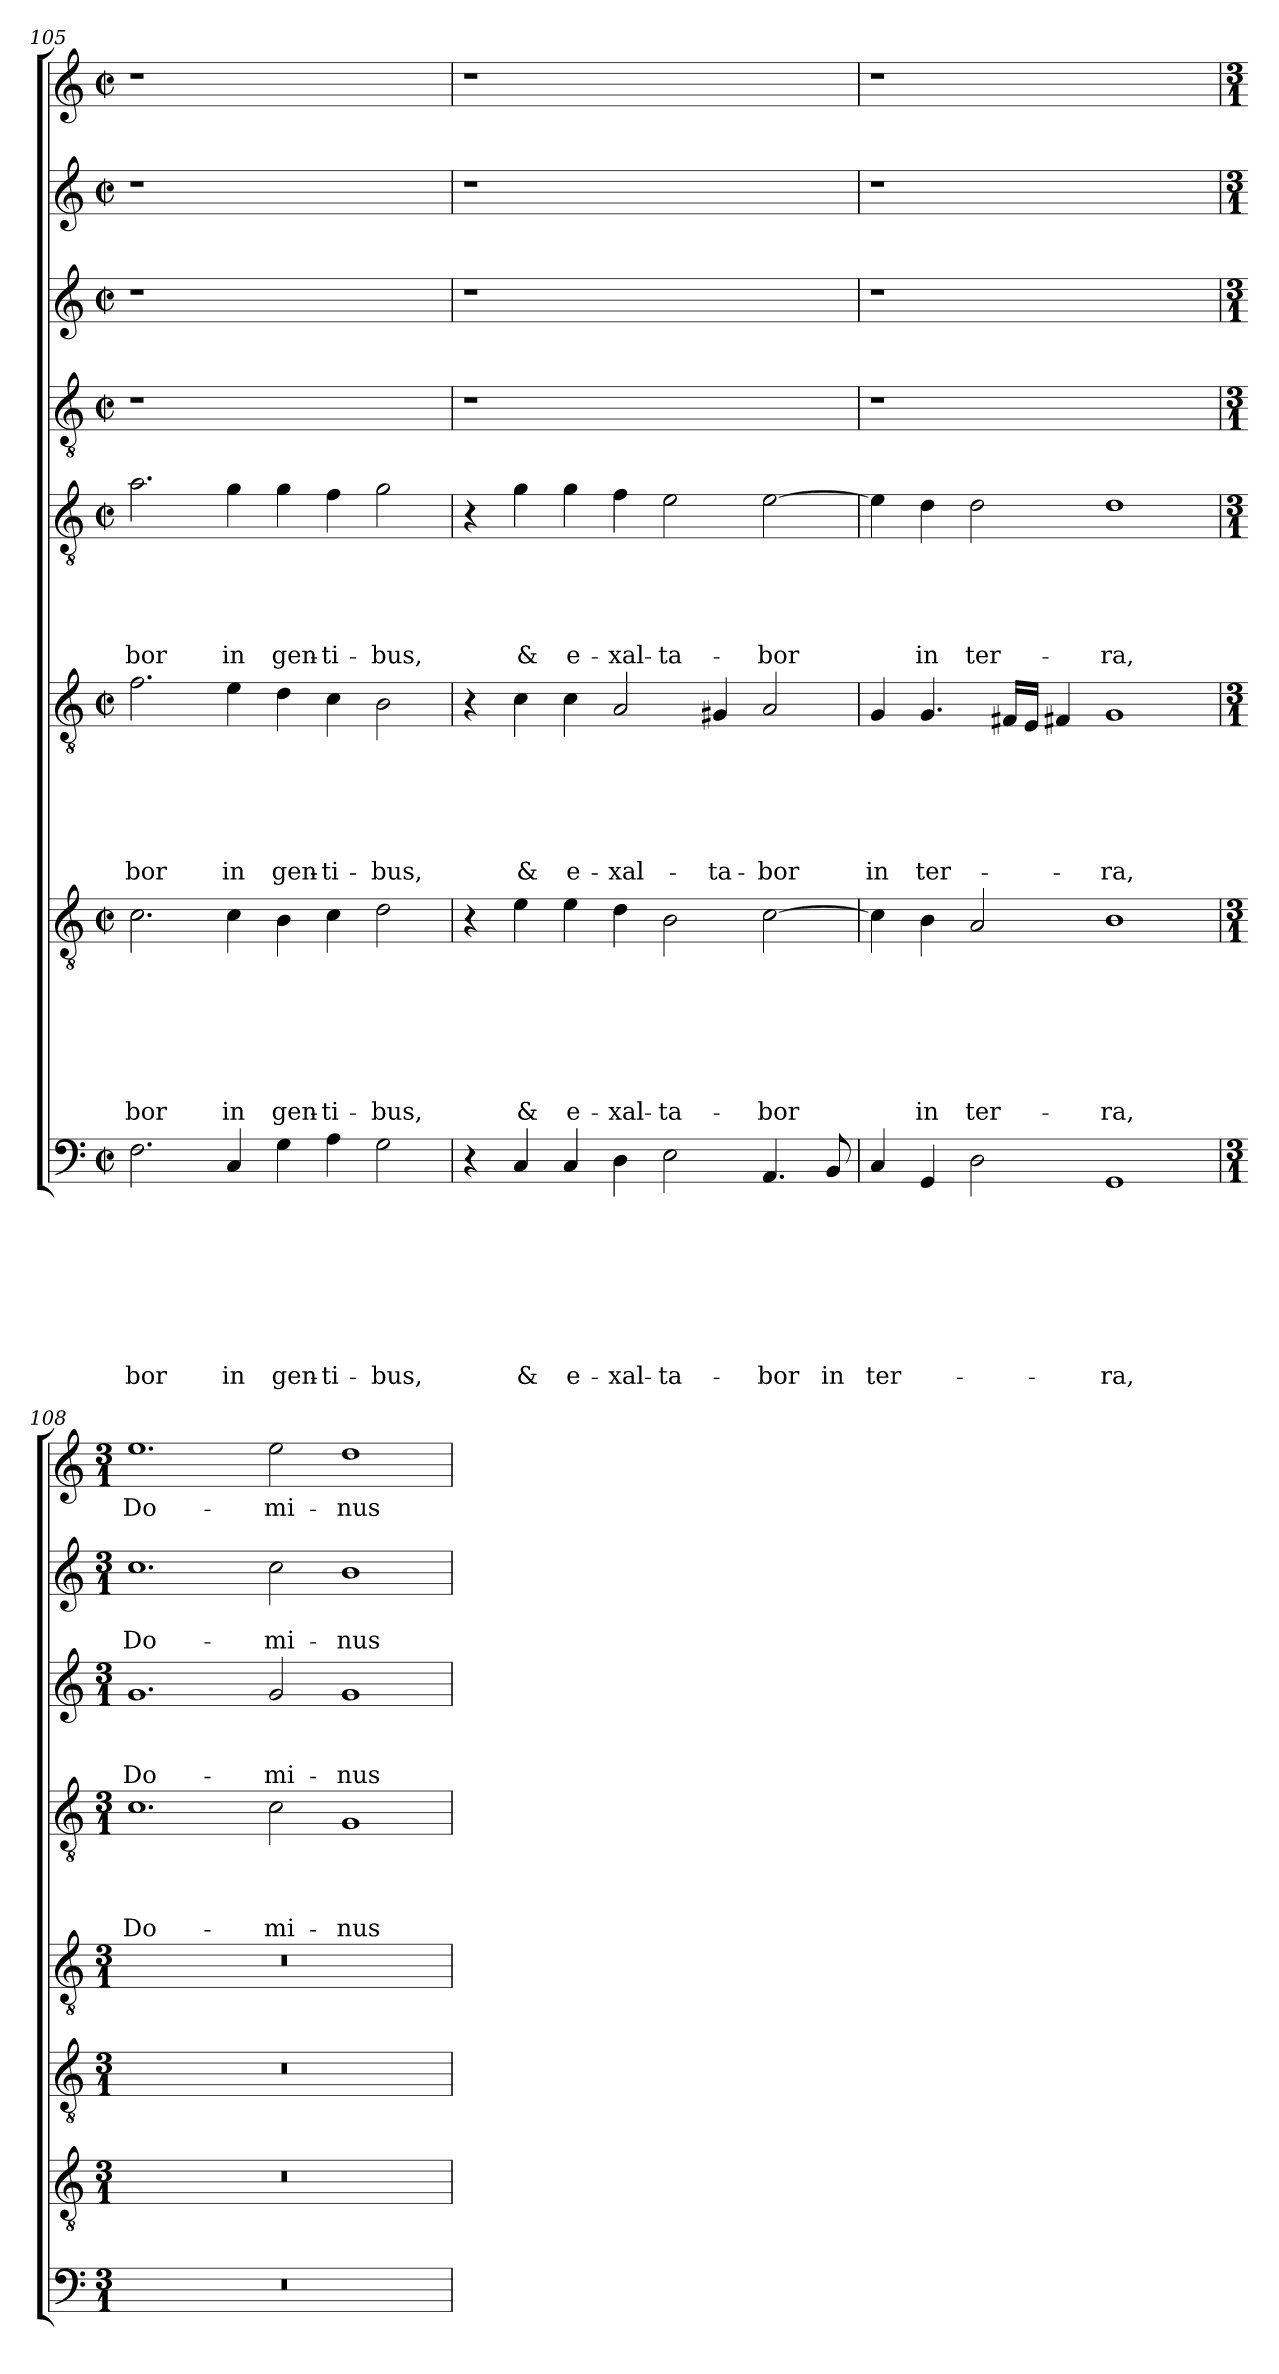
**kern	**text	**text	**text	**text	**text	**text	**text	**text	**kern	**text	**text	**text	**text	**text	**text	**text	**kern	**text	**text	**text	**text	**text	**text	**kern	**text	**text	**text	**text	**text	**kern	**text	**text	**text	**text	**kern	**text	**text	**text	**kern	**text	**text	**kern	**text
*part8	*part8	*part8	*part8	*part8	*part8	*part8	*part8	*part8	*part7	*part7	*part7	*part7	*part7	*part7	*part7	*part7	*part6	*part6	*part6	*part6	*part6	*part6	*part6	*part5	*part5	*part5	*part5	*part5	*part5	*part4	*part4	*part4	*part4	*part4	*part3	*part3	*part3	*part3	*part2	*part2	*part2	*part1	*part1
*staff8	*staff8	*staff8	*staff8	*staff8	*staff8	*staff8	*staff8	*staff8	*staff7	*staff7	*staff7	*staff7	*staff7	*staff7	*staff7	*staff7	*staff6	*staff6	*staff6	*staff6	*staff6	*staff6	*staff6	*staff5	*staff5	*staff5	*staff5	*staff5	*staff5	*staff4	*staff4	*staff4	*staff4	*staff4	*staff3	*staff3	*staff3	*staff3	*staff2	*staff2	*staff2	*staff1	*staff1
*clefF4	*	*	*	*	*	*	*	*	*clefGv2	*	*	*	*	*	*	*	*clefGv2	*	*	*	*	*	*	*clefGv2	*	*	*	*	*	*clefGv2	*	*	*	*	*clefG2	*	*	*	*clefG2	*	*	*clefG2	*
*k[]	*	*	*	*	*	*	*	*	*k[]	*	*	*	*	*	*	*	*k[]	*	*	*	*	*	*	*k[]	*	*	*	*	*	*k[]	*	*	*	*	*k[]	*	*	*	*k[]	*	*	*k[]	*
*C:	*	*	*	*	*	*	*	*	*C:	*	*	*	*	*	*	*	*C:	*	*	*	*	*	*	*C:	*	*	*	*	*	*C:	*	*	*	*	*C:	*	*	*	*C:	*	*	*C:	*
*M2/2	*	*	*	*	*	*	*	*	*M2/2	*	*	*	*	*	*	*	*M2/2	*	*	*	*	*	*	*M2/2	*	*	*	*	*	*M2/2	*	*	*	*	*M2/2	*	*	*	*M2/2	*	*	*M2/2	*
*met(c|)	*	*	*	*	*	*	*	*	*met(c|)	*	*	*	*	*	*	*	*met(c|)	*	*	*	*	*	*	*met(c|)	*	*	*	*	*	*met(c|)	*	*	*	*	*met(c|)	*	*	*	*met(c|)	*	*	*met(c|)	*
=105	=105	=105	=105	=105	=105	=105	=105	=105	=105	=105	=105	=105	=105	=105	=105	=105	=105	=105	=105	=105	=105	=105	=105	=105	=105	=105	=105	=105	=105	=105	=105	=105	=105	=105	=105	=105	=105	=105	=105	=105	=105	=105	=105
!	!	!	!	!	!	!	!	!LO:LY:b	!	!	!	!	!	!	!	!LO:LY:b	!	!	!	!	!	!	!LO:LY:b	!	!	!	!	!	!LO:LY:b	!	!	!	!	!	!	!	!	!	!	!	!	!	!
2.F\	.	.	.	.	.	.	.	-bor	2.c\	.	.	.	.	.	.	-bor	2.f\	.	.	.	.	.	-bor	2.a\	.	.	.	.	-bor	1r	.	.	.	.	1r	.	.	.	1r	.	.	1r	.
!	!	!	!	!	!	!	!	!LO:LY:b	!	!	!	!	!	!	!	!LO:LY:b	!	!	!	!	!	!	!LO:LY:b	!	!	!	!	!	!LO:LY:b	!	!	!	!	!	!	!	!	!	!	!	!	!	!
4C/	.	.	.	.	.	.	.	in	4c\	.	.	.	.	.	.	in	4e\	.	.	.	.	.	in	4g\	.	.	.	.	in	.	.	.	.	.	.	.	.	.	.	.	.	.	.
!	!	!	!	!	!	!	!	!LO:LY:b	!	!	!	!	!	!	!	!LO:LY:b	!	!	!	!	!	!	!LO:LY:b	!	!	!	!	!	!LO:LY:b	!	!	!	!	!	!	!	!	!	!	!	!	!	!
4G\	.	.	.	.	.	.	.	gen-	4B\	.	.	.	.	.	.	gen-	4d\	.	.	.	.	.	gen-	4g\	.	.	.	.	gen-	1ryy	.	.	.	.	1ryy	.	.	.	1ryy	.	.	1ryy	.
!	!	!	!	!	!	!	!	!LO:LY:b	!	!	!	!	!	!	!	!LO:LY:b	!	!	!	!	!	!	!LO:LY:b	!	!	!	!	!	!LO:LY:b	!	!	!	!	!	!	!	!	!	!	!	!	!	!
4A\	.	.	.	.	.	.	.	-ti-	4c\	.	.	.	.	.	.	-ti-	4c\	.	.	.	.	.	-ti-	4f\	.	.	.	.	-ti-	.	.	.	.	.	.	.	.	.	.	.	.	.	.
!	!	!	!	!	!	!	!	!LO:LY:b	!	!	!	!	!	!	!	!LO:LY:b	!	!	!	!	!	!	!LO:LY:b	!	!	!	!	!	!LO:LY:b	!	!	!	!	!	!	!	!	!	!	!	!	!	!
2G\	.	.	.	.	.	.	.	-bus,	2d\	.	.	.	.	.	.	-bus,	2B\	.	.	.	.	.	-bus,	2g\	.	.	.	.	-bus,	.	.	.	.	.	.	.	.	.	.	.	.	.	.
!!LO:PB:g=z
=106	=106	=106	=106	=106	=106	=106	=106	=106	=106	=106	=106	=106	=106	=106	=106	=106	=106	=106	=106	=106	=106	=106	=106	=106	=106	=106	=106	=106	=106	=106	=106	=106	=106	=106	=106	=106	=106	=106	=106	=106	=106	=106	=106
4r	.	.	.	.	.	.	.	.	4r	.	.	.	.	.	.	.	4r	.	.	.	.	.	.	4r	.	.	.	.	.	1r	.	.	.	.	1r	.	.	.	1r	.	.	1r	.
!	!	!	!	!	!	!	!	!LO:LY:b	!	!	!	!	!	!	!	!LO:LY:b	!	!	!	!	!	!	!LO:LY:b	!	!	!	!	!	!LO:LY:b	!	!	!	!	!	!	!	!	!	!	!	!	!	!
4C/	.	.	.	.	.	.	.	&	4e\	.	.	.	.	.	.	&	4c\	.	.	.	.	.	&	4g\	.	.	.	.	&	.	.	.	.	.	.	.	.	.	.	.	.	.	.
!	!	!	!	!	!	!	!	!LO:LY:b	!	!	!	!	!	!	!	!LO:LY:b	!	!	!	!	!	!	!LO:LY:b	!	!	!	!	!	!LO:LY:b	!	!	!	!	!	!	!	!	!	!	!	!	!	!
4C/	.	.	.	.	.	.	.	e-	4e\	.	.	.	.	.	.	e-	4c\	.	.	.	.	.	e-	4g\	.	.	.	.	e-	.	.	.	.	.	.	.	.	.	.	.	.	.	.
!	!	!	!	!	!	!	!	!LO:LY:b	!	!	!	!	!	!	!	!LO:LY:b	!	!	!	!	!	!	!LO:LY:b	!	!	!	!	!	!LO:LY:b	!	!	!	!	!	!	!	!	!	!	!	!	!	!
4D\	.	.	.	.	.	.	.	-xal-	4d\	.	.	.	.	.	.	-xal-	2A/	.	.	.	.	.	-xal-	4f\	.	.	.	.	-xal-	.	.	.	.	.	.	.	.	.	.	.	.	.	.
!	!	!	!	!	!	!	!	!LO:LY:b	!	!	!	!	!	!	!	!LO:LY:b	!	!	!	!	!	!	!	!	!	!	!	!	!LO:LY:b	!	!	!	!	!	!	!	!	!	!	!	!	!	!
2E\	.	.	.	.	.	.	.	-ta-	2B\	.	.	.	.	.	.	-ta-	.	.	.	.	.	.	.	2e\	.	.	.	.	-ta-	1ryy	.	.	.	.	1ryy	.	.	.	1ryy	.	.	1ryy	.
!	!	!	!	!	!	!	!	!	!	!	!	!	!	!	!	!	!	!	!	!	!	!	!LO:LY:b	!	!	!	!	!	!	!	!	!	!	!	!	!	!	!	!	!	!	!	!
.	.	.	.	.	.	.	.	.	.	.	.	.	.	.	.	.	4G#X/	.	.	.	.	.	-ta-	.	.	.	.	.	.	.	.	.	.	.	.	.	.	.	.	.	.	.	.
!	!	!	!	!	!	!	!	!LO:LY:b	!	!	!	!	!	!	!	!LO:LY:b	!	!	!	!	!	!	!LO:LY:b	!	!	!	!	!	!LO:LY:b	!	!	!	!	!	!	!	!	!	!	!	!	!	!
4.AA/	.	.	.	.	.	.	.	-bor	[2c\	.	.	.	.	.	.	-bor	2A/	.	.	.	.	.	-bor	[2e\	.	.	.	.	-bor	.	.	.	.	.	.	.	.	.	.	.	.	.	.
!	!	!	!	!	!	!	!	!LO:LY:b	!	!	!	!	!	!	!	!	!	!	!	!	!	!	!	!	!	!	!	!	!	!	!	!	!	!	!	!	!	!	!	!	!	!	!
8BB/	.	.	.	.	.	.	.	in	.	.	.	.	.	.	.	.	.	.	.	.	.	.	.	.	.	.	.	.	.	.	.	.	.	.	.	.	.	.	.	.	.	.	.
=107	=107	=107	=107	=107	=107	=107	=107	=107	=107	=107	=107	=107	=107	=107	=107	=107	=107	=107	=107	=107	=107	=107	=107	=107	=107	=107	=107	=107	=107	=107	=107	=107	=107	=107	=107	=107	=107	=107	=107	=107	=107	=107	=107
!	!	!	!	!	!	!	!	!LO:LY:b	!	!	!	!	!	!	!	!	!	!	!	!	!	!	!LO:LY:b	!	!	!	!	!	!	!	!	!	!	!	!	!	!	!	!	!	!	!	!
4C/	.	.	.	.	.	.	.	ter-	4c\]	.	.	.	.	.	.	.	4G/	.	.	.	.	.	in	4e\]	.	.	.	.	.	1r	.	.	.	.	1r	.	.	.	1r	.	.	1r	.
!	!	!	!	!	!	!	!	!	!	!	!	!	!	!	!	!LO:LY:b	!	!	!	!	!	!	!LO:LY:b	!	!	!	!	!	!LO:LY:b	!	!	!	!	!	!	!	!	!	!	!	!	!	!
4GG/	.	.	.	.	.	.	.	.	4B\	.	.	.	.	.	.	in	4.G/	.	.	.	.	.	ter-	4d\	.	.	.	.	in	.	.	.	.	.	.	.	.	.	.	.	.	.	.
!	!	!	!	!	!	!	!	!	!	!	!	!	!	!	!	!LO:LY:b	!	!	!	!	!	!	!	!	!	!	!	!	!LO:LY:b	!	!	!	!	!	!	!	!	!	!	!	!	!	!
2D\	.	.	.	.	.	.	.	.	2A/	.	.	.	.	.	.	ter-	.	.	.	.	.	.	.	2d\	.	.	.	.	ter-	.	.	.	.	.	.	.	.	.	.	.	.	.	.
.	.	.	.	.	.	.	.	.	.	.	.	.	.	.	.	.	16F#/LL	.	.	.	.	.	.	.	.	.	.	.	.	.	.	.	.	.	.	.	.	.	.	.	.	.	.
.	.	.	.	.	.	.	.	.	.	.	.	.	.	.	.	.	16E/JJ	.	.	.	.	.	.	.	.	.	.	.	.	.	.	.	.	.	.	.	.	.	.	.	.	.	.
.	.	.	.	.	.	.	.	.	.	.	.	.	.	.	.	.	4F#X/	.	.	.	.	.	.	.	.	.	.	.	.	.	.	.	.	.	.	.	.	.	.	.	.	.	.
!	!	!	!	!	!	!	!	!LO:LY:b	!	!	!	!	!	!	!	!LO:LY:b	!	!	!	!	!	!	!LO:LY:b	!	!	!	!	!	!LO:LY:b	!	!	!	!	!	!	!	!	!	!	!	!	!	!
1GG	.	.	.	.	.	.	.	-ra,	1B	.	.	.	.	.	.	-ra,	1G	.	.	.	.	.	-ra,	1d	.	.	.	.	-ra,	1ryy	.	.	.	.	1ryy	.	.	.	1ryy	.	.	1ryy	.
=108	=108	=108	=108	=108	=108	=108	=108	=108	=108	=108	=108	=108	=108	=108	=108	=108	=108	=108	=108	=108	=108	=108	=108	=108	=108	=108	=108	=108	=108	=108	=108	=108	=108	=108	=108	=108	=108	=108	=108	=108	=108	=108	=108
*M3/1	*	*	*	*	*	*	*	*	*M3/1	*	*	*	*	*	*	*	*M3/1	*	*	*	*	*	*	*M3/1	*	*	*	*	*	*M3/1	*	*	*	*	*M3/1	*	*	*	*M3/1	*	*	*M3/1	*
!	!	!	!	!	!	!	!	!	!	!	!	!	!	!	!	!	!	!	!	!	!	!	!	!	!	!	!	!	!	!	!	!	!	!LO:LY:b	!	!	!	!LO:LY:b	!	!	!LO:LY:b	!	!LO:LY:b
0.r	.	.	.	.	.	.	.	.	0.r	.	.	.	.	.	.	.	0.r	.	.	.	.	.	.	0.r	.	.	.	.	.	1.c	.	.	.	Do-	1.g	.	.	Do-	1.cc	.	Do-	1.ee	Do-
!	!	!	!	!	!	!	!	!	!	!	!	!	!	!	!	!	!	!	!	!	!	!	!	!	!	!	!	!	!	!	!	!	!	!LO:LY:b	!	!	!	!LO:LY:b	!	!	!LO:LY:b	!	!LO:LY:b
.	.	.	.	.	.	.	.	.	.	.	.	.	.	.	.	.	.	.	.	.	.	.	.	.	.	.	.	.	.	2c\	.	.	.	-mi-	2g/	.	.	-mi-	2cc\	.	-mi-	2ee\	-mi-
!	!	!	!	!	!	!	!	!	!	!	!	!	!	!	!	!	!	!	!	!	!	!	!	!	!	!	!	!	!	!	!	!	!	!LO:LY:b	!	!	!	!LO:LY:b	!	!	!LO:LY:b	!	!LO:LY:b
.	.	.	.	.	.	.	.	.	.	.	.	.	.	.	.	.	.	.	.	.	.	.	.	.	.	.	.	.	.	1G	.	.	.	-nus	1g	.	.	-nus	1b	.	-nus	1dd	-nus
=	=	=	=	=	=	=	=	=	=	=	=	=	=	=	=	=	=	=	=	=	=	=	=	=	=	=	=	=	=	=	=	=	=	=	=	=	=	=	=	=	=	=	=
*-	*-	*-	*-	*-	*-	*-	*-	*-	*-	*-	*-	*-	*-	*-	*-	*-	*-	*-	*-	*-	*-	*-	*-	*-	*-	*-	*-	*-	*-	*-	*-	*-	*-	*-	*-	*-	*-	*-	*-	*-	*-	*-	*-
